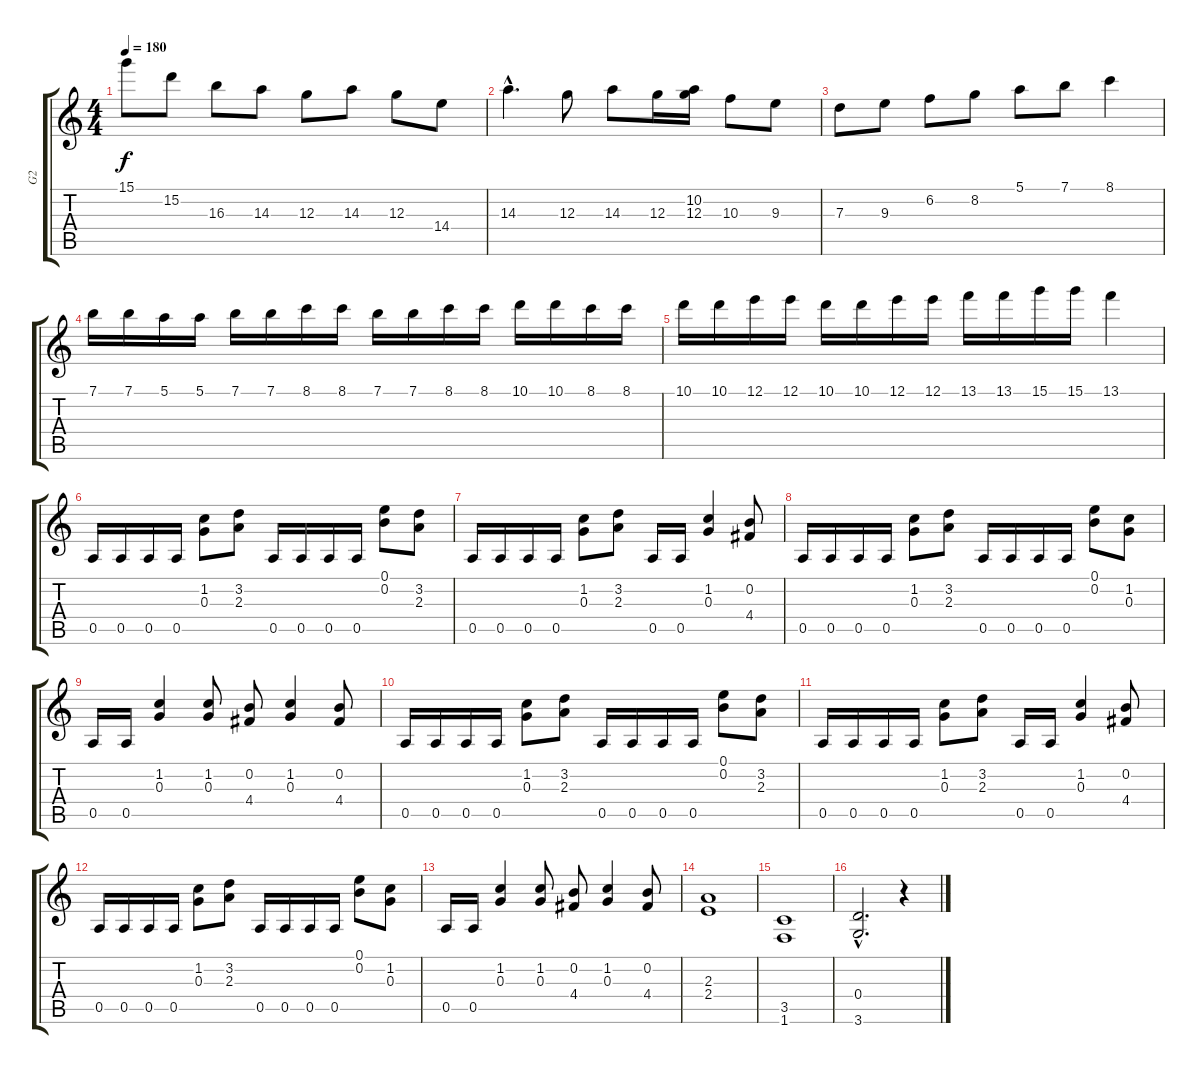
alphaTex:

\track ("G2" "G2") {instrument distortionguitar}
\staff {score tabs}
\tuning (E4 B3 G3 D3 A2 E2) {hide}
\ts (4 4)
\tempo 180
\clef g2
\ks c
15.1.8{dy f} 15.2.8 16.3.8 14.3.8 12.3.8 14.3.8 12.3.8 14.4.8 |
14.3{hac}.4{d} 12.3.8 14.3.8 12.3.16 (10.2 12.3).16 10.3.8 9.3.8 |
7.3.8 9.3.8 6.2.8 8.2.8 5.1.8 7.1.8 8.1.4 |
7.1.16 7.1.16 5.1.16 5.1.16 7.1.16 7.1.16 8.1.16 8.1.16 7.1.16 7.1.16 8.1.16 8.1.16 10.1.16 10.1.16 8.1.16 8.1.16 |
10.1.16 10.1.16 12.1.16 12.1.16 10.1.16 10.1.16 12.1.16 12.1.16 13.1.16 13.1.16 15.1.16 15.1.16 13.1.4 |
0.5.16 0.5.16 0.5.16 0.5.16 (1.2 0.3).8 (3.2 2.3).8 0.5.16 0.5.16 0.5.16 0.5.16 (0.1 0.2).8 (3.2 2.3).8 |
0.5.16 0.5.16 0.5.16 0.5.16 (1.2 0.3).8 (3.2 2.3).8 0.5.16 0.5.16 (1.2 0.3).4 (0.2 4.4).8 |
0.5.16 0.5.16 0.5.16 0.5.16 (1.2 0.3).8 (3.2 2.3).8 0.5.16 0.5.16 0.5.16 0.5.16 (0.1 0.2).8 (1.2 0.3).8 |
0.5.16 0.5.16 (1.2 0.3).4 (1.2 0.3).8 (0.2 4.4).8 (1.2 0.3).4 (0.2 4.4).8 |
0.5.16 0.5.16 0.5.16 0.5.16 (1.2 0.3).8 (3.2 2.3).8 0.5.16 0.5.16 0.5.16 0.5.16 (0.1 0.2).8 (3.2 2.3).8 |
0.5.16 0.5.16 0.5.16 0.5.16 (1.2 0.3).8 (3.2 2.3).8 0.5.16 0.5.16 (1.2 0.3).4 (0.2 4.4).8 |
0.5.16 0.5.16 0.5.16 0.5.16 (1.2 0.3).8 (3.2 2.3).8 0.5.16 0.5.16 0.5.16 0.5.16 (0.1 0.2).8 (1.2 0.3).8 |
0.5.16 0.5.16 (1.2 0.3).4 (1.2 0.3).8 (0.2 4.4).8 (1.2 0.3).4 (0.2 4.4).8 |
(2.3 2.4).1 |
(3.5 1.6).1 |
(0.4{hac} 3.6{hac}).2{d} r.4
